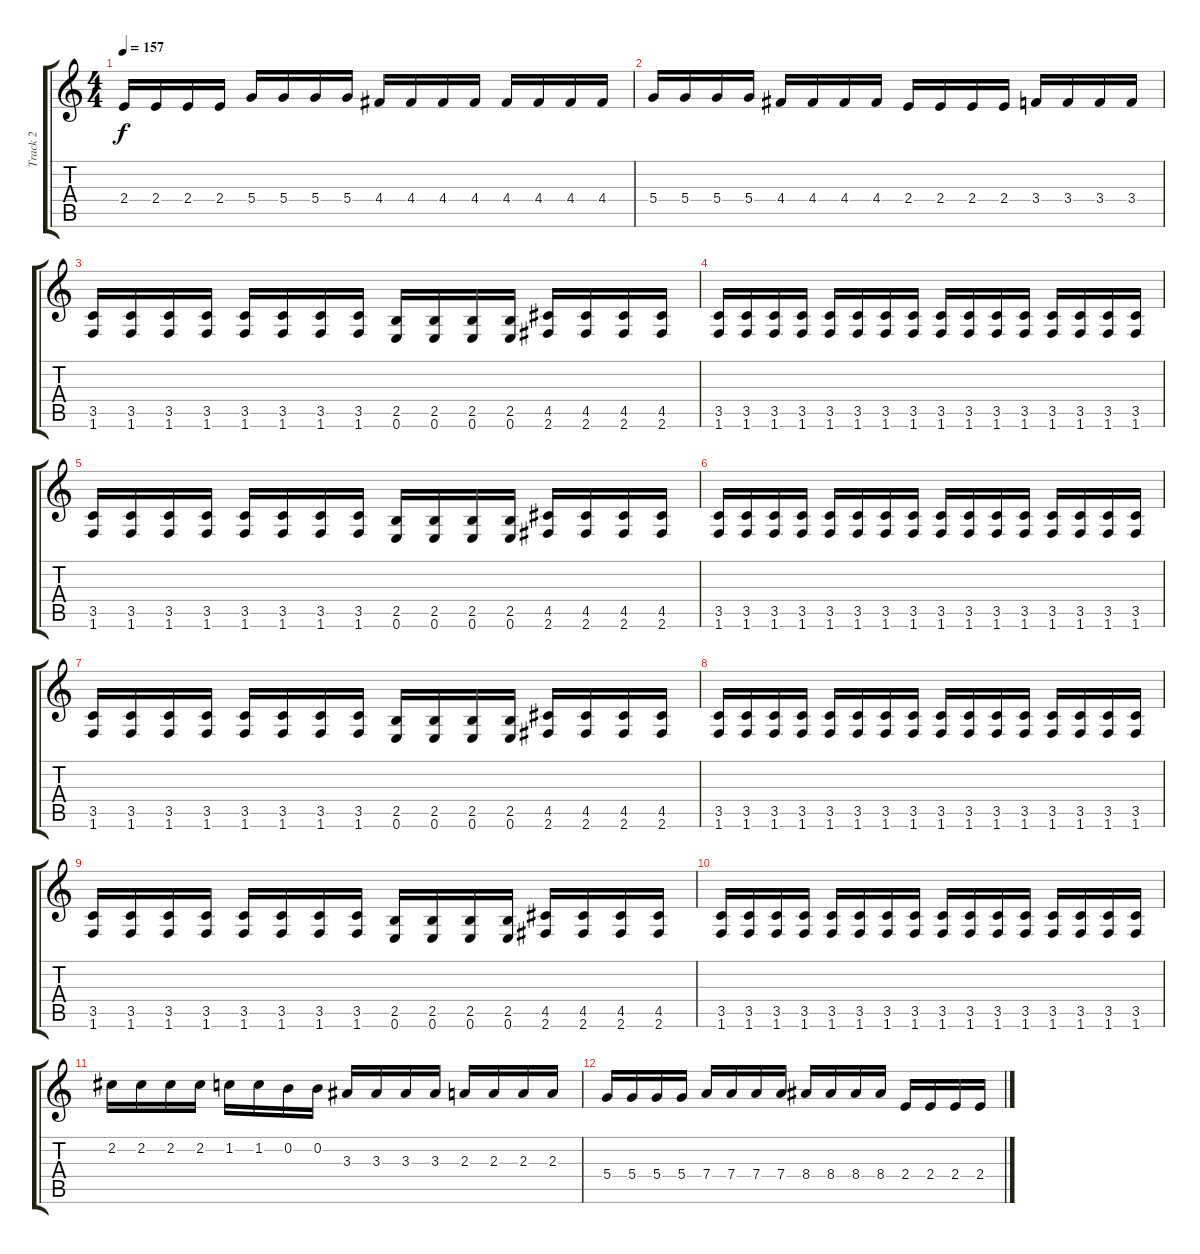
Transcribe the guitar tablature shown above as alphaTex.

\track ("Track 2" "Track 2") {instrument distortionguitar}
\staff {score tabs}
\tuning (E4 B3 G3 D3 A2 E2) {hide}
\ts (4 4)
\tempo 157
\clef g2
\ks c
2.4.16{dy f} 2.4.16 2.4.16 2.4.16 5.4.16 5.4.16 5.4.16 5.4.16 4.4.16 4.4.16 4.4.16 4.4.16 4.4.16 4.4.16 4.4.16 4.4.16 |
5.4.16 5.4.16 5.4.16 5.4.16 4.4.16 4.4.16 4.4.16 4.4.16 2.4.16 2.4.16 2.4.16 2.4.16 3.4.16 3.4.16 3.4.16 3.4.16 |
(3.5 1.6).16 (3.5 1.6).16 (3.5 1.6).16 (3.5 1.6).16 (3.5 1.6).16 (3.5 1.6).16 (3.5 1.6).16 (3.5 1.6).16 (2.5 0.6).16 (2.5 0.6).16 (2.5 0.6).16 (2.5 0.6).16 (4.5 2.6).16 (4.5 2.6).16 (4.5 2.6).16 (4.5 2.6).16 |
(3.5 1.6).16 (3.5 1.6).16 (3.5 1.6).16 (3.5 1.6).16 (3.5 1.6).16 (3.5 1.6).16 (3.5 1.6).16 (3.5 1.6).16 (3.5 1.6).16 (3.5 1.6).16 (3.5 1.6).16 (3.5 1.6).16 (3.5 1.6).16 (3.5 1.6).16 (3.5 1.6).16 (3.5 1.6).16 |
(3.5 1.6).16 (3.5 1.6).16 (3.5 1.6).16 (3.5 1.6).16 (3.5 1.6).16 (3.5 1.6).16 (3.5 1.6).16 (3.5 1.6).16 (2.5 0.6).16 (2.5 0.6).16 (2.5 0.6).16 (2.5 0.6).16 (4.5 2.6).16 (4.5 2.6).16 (4.5 2.6).16 (4.5 2.6).16 |
(3.5 1.6).16 (3.5 1.6).16 (3.5 1.6).16 (3.5 1.6).16 (3.5 1.6).16 (3.5 1.6).16 (3.5 1.6).16 (3.5 1.6).16 (3.5 1.6).16 (3.5 1.6).16 (3.5 1.6).16 (3.5 1.6).16 (3.5 1.6).16 (3.5 1.6).16 (3.5 1.6).16 (3.5 1.6).16 |
(3.5 1.6).16 (3.5 1.6).16 (3.5 1.6).16 (3.5 1.6).16 (3.5 1.6).16 (3.5 1.6).16 (3.5 1.6).16 (3.5 1.6).16 (2.5 0.6).16 (2.5 0.6).16 (2.5 0.6).16 (2.5 0.6).16 (4.5 2.6).16 (4.5 2.6).16 (4.5 2.6).16 (4.5 2.6).16 |
(3.5 1.6).16 (3.5 1.6).16 (3.5 1.6).16 (3.5 1.6).16 (3.5 1.6).16 (3.5 1.6).16 (3.5 1.6).16 (3.5 1.6).16 (3.5 1.6).16 (3.5 1.6).16 (3.5 1.6).16 (3.5 1.6).16 (3.5 1.6).16 (3.5 1.6).16 (3.5 1.6).16 (3.5 1.6).16 |
(3.5 1.6).16 (3.5 1.6).16 (3.5 1.6).16 (3.5 1.6).16 (3.5 1.6).16 (3.5 1.6).16 (3.5 1.6).16 (3.5 1.6).16 (2.5 0.6).16 (2.5 0.6).16 (2.5 0.6).16 (2.5 0.6).16 (4.5 2.6).16 (4.5 2.6).16 (4.5 2.6).16 (4.5 2.6).16 |
(3.5 1.6).16 (3.5 1.6).16 (3.5 1.6).16 (3.5 1.6).16 (3.5 1.6).16 (3.5 1.6).16 (3.5 1.6).16 (3.5 1.6).16 (3.5 1.6).16 (3.5 1.6).16 (3.5 1.6).16 (3.5 1.6).16 (3.5 1.6).16 (3.5 1.6).16 (3.5 1.6).16 (3.5 1.6).16 |
2.2.16 2.2.16 2.2.16 2.2.16 1.2.16 1.2.16 0.2.16 0.2.16 3.3.16 3.3.16 3.3.16 3.3.16 2.3.16 2.3.16 2.3.16 2.3.16 |
5.4.16 5.4.16 5.4.16 5.4.16 7.4.16 7.4.16 7.4.16 7.4.16 8.4.16 8.4.16 8.4.16 8.4.16 2.4.16 2.4.16 2.4.16 2.4.16
